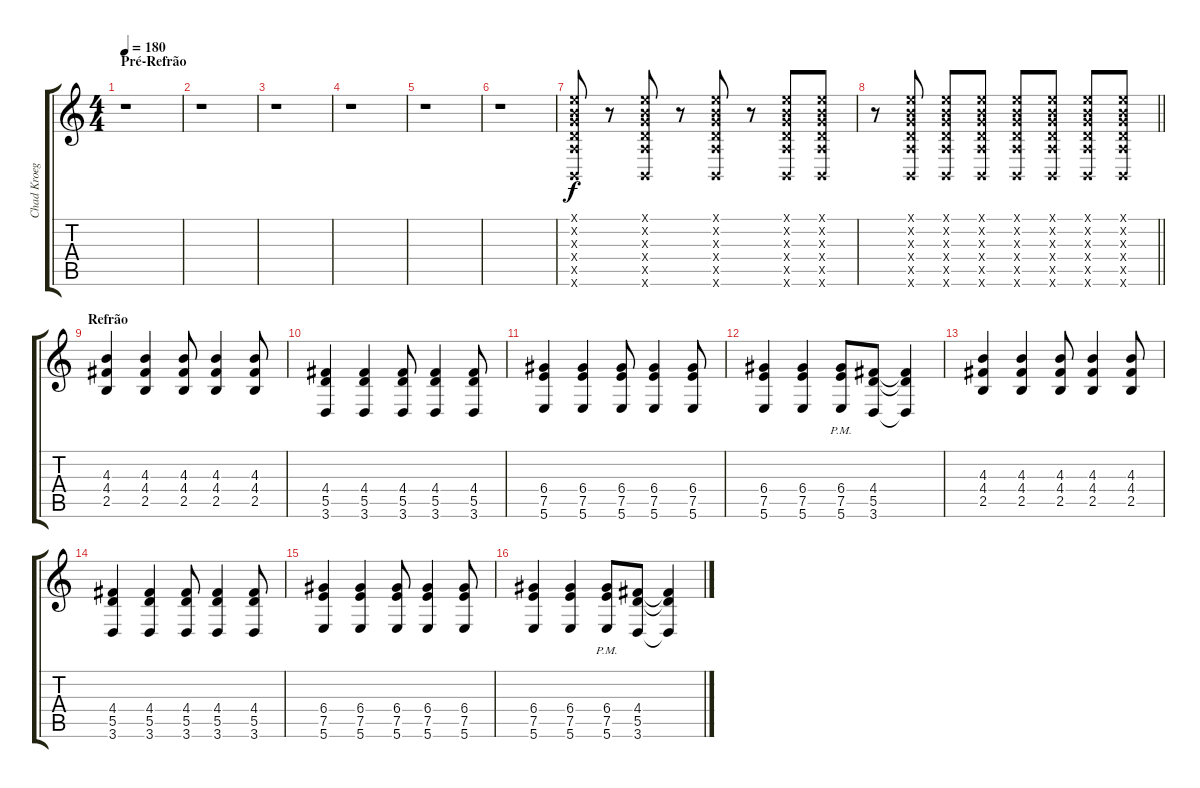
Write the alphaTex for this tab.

\track ("Chad Kroeger" "Chad Kroeg") {instrument distortionguitar}
\staff {score tabs}
\tuning (E4 B3 G3 D3 A2 B1) {hide}
\ts (4 4)
\section ("" "Pré-Refrão")
\tempo 180
\clef g2
\ks c
r.1{dy f} |
r.1 |
r.1 |
r.1 |
r.1 |
r.1 |
(0.1{x} 0.2{x} 0.3{x} 0.4{x} 0.5{x} 0.6{x}).8 r.8 (0.1{x} 0.2{x} 0.3{x} 0.4{x} 0.5{x} 0.6{x}).8 r.8 (0.1{x} 0.2{x} 0.3{x} 0.4{x} 0.5{x} 0.6{x}).8 r.8 (0.1{x} 0.2{x} 0.3{x} 0.4{x} 0.5{x} 0.6{x}).8 (0.1{x} 0.2{x} 0.3{x} 0.4{x} 0.5{x} 0.6{x}).8 |
\barLineRight lightlight
r.8 (0.1{x} 0.2{x} 0.3{x} 0.4{x} 0.5{x} 0.6{x}).8 (0.1{x} 0.2{x} 0.3{x} 0.4{x} 0.5{x} 0.6{x}).8 (0.1{x} 0.2{x} 0.3{x} 0.4{x} 0.5{x} 0.6{x}).8 (0.1{x} 0.2{x} 0.3{x} 0.4{x} 0.5{x} 0.6{x}).8 (0.1{x} 0.2{x} 0.3{x} 0.4{x} 0.5{x} 0.6{x}).8 (0.1{x} 0.2{x} 0.3{x} 0.4{x} 0.5{x} 0.6{x}).8 (0.1{x} 0.2{x} 0.3{x} 0.4{x} 0.5{x} 0.6{x}).8 |
\section ("" "Refrão")
(4.3 4.4 2.5).4 (4.3 4.4 2.5).4 (4.3 4.4 2.5).8 (4.3 4.4 2.5).4 (4.3 4.4 2.5).8 |
(4.4 5.5 3.6).4 (4.4 5.5 3.6).4 (4.4 5.5 3.6).8 (4.4 5.5 3.6).4 (4.4 5.5 3.6).8 |
(6.4 7.5 5.6).4 (6.4 7.5 5.6).4 (6.4 7.5 5.6).8 (6.4 7.5 5.6).4 (6.4 7.5 5.6).8 |
(6.4 7.5 5.6).4 (6.4 7.5 5.6).4 (6.4 7.5{pm} 5.6).8 (4.4 5.5 3.6).8 (4.4{t} 5.5{t} 3.6{t}).4 |
(4.3 4.4 2.5).4 (4.3 4.4 2.5).4 (4.3 4.4 2.5).8 (4.3 4.4 2.5).4 (4.3 4.4 2.5).8 |
(4.4 5.5 3.6).4 (4.4 5.5 3.6).4 (4.4 5.5 3.6).8 (4.4 5.5 3.6).4 (4.4 5.5 3.6).8 |
(6.4 7.5 5.6).4 (6.4 7.5 5.6).4 (6.4 7.5 5.6).8 (6.4 7.5 5.6).4 (6.4 7.5 5.6).8 |
(6.4 7.5 5.6).4 (6.4 7.5 5.6).4 (6.4 7.5{pm} 5.6).8 (4.4 5.5 3.6).8 (4.4{t} 5.5{t} 3.6{t}).4
